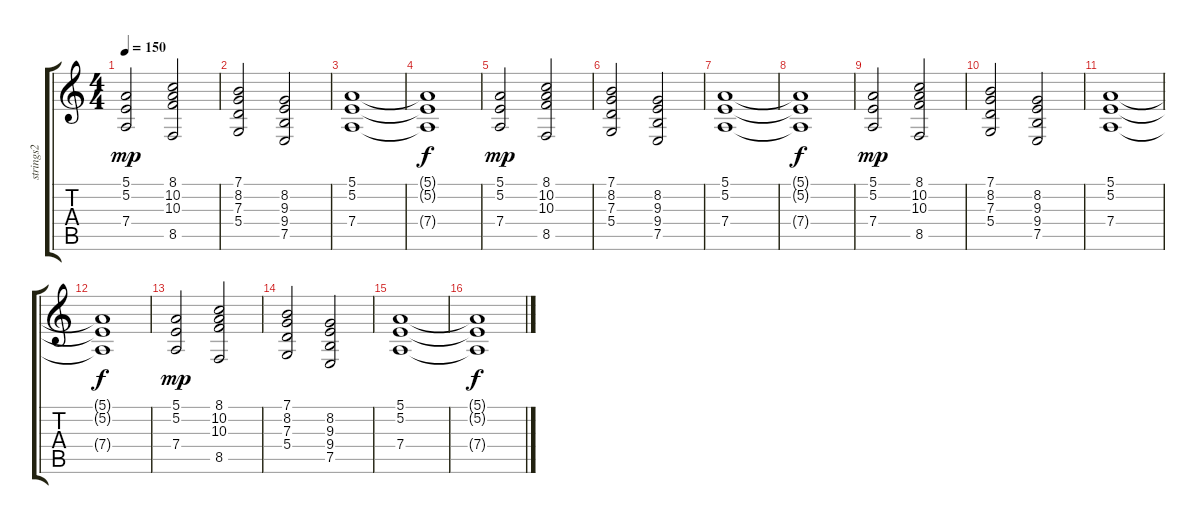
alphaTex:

\track ("strings2" "strings2") {instrument stringensemble1}
\staff {score tabs}
\tuning (E4 B3 G3 D3 A2 E2) {hide}
\ts (4 4)
\tempo 150
\clef g2
\ks c
(5.1 5.2 7.4).2{dy mp} (8.1 10.2 10.3 8.5).2 |
(7.1 8.2 7.3 5.4).2 (8.2 9.3 9.4 7.5).2 |
(5.1 5.2 7.4).1 |
(5.1{t} 5.2{t} 7.4{t}).1{dy f} |
(5.1 5.2 7.4).2{dy mp} (8.1 10.2 10.3 8.5).2 |
(7.1 8.2 7.3 5.4).2 (8.2 9.3 9.4 7.5).2 |
(5.1 5.2 7.4).1 |
(5.1{t} 5.2{t} 7.4{t}).1{dy f} |
(5.1 5.2 7.4).2{dy mp} (8.1 10.2 10.3 8.5).2 |
(7.1 8.2 7.3 5.4).2 (8.2 9.3 9.4 7.5).2 |
(5.1 5.2 7.4).1 |
(5.1{t} 5.2{t} 7.4{t}).1{dy f} |
(5.1 5.2 7.4).2{dy mp} (8.1 10.2 10.3 8.5).2{volume 12} |
(7.1 8.2 7.3 5.4).2{volume 10} (8.2 9.3 9.4 7.5).2{volume 10} |
(5.1 5.2 7.4).1{volume 7} |
(5.1{t} 5.2{t} 7.4{t}).1{dy f}
